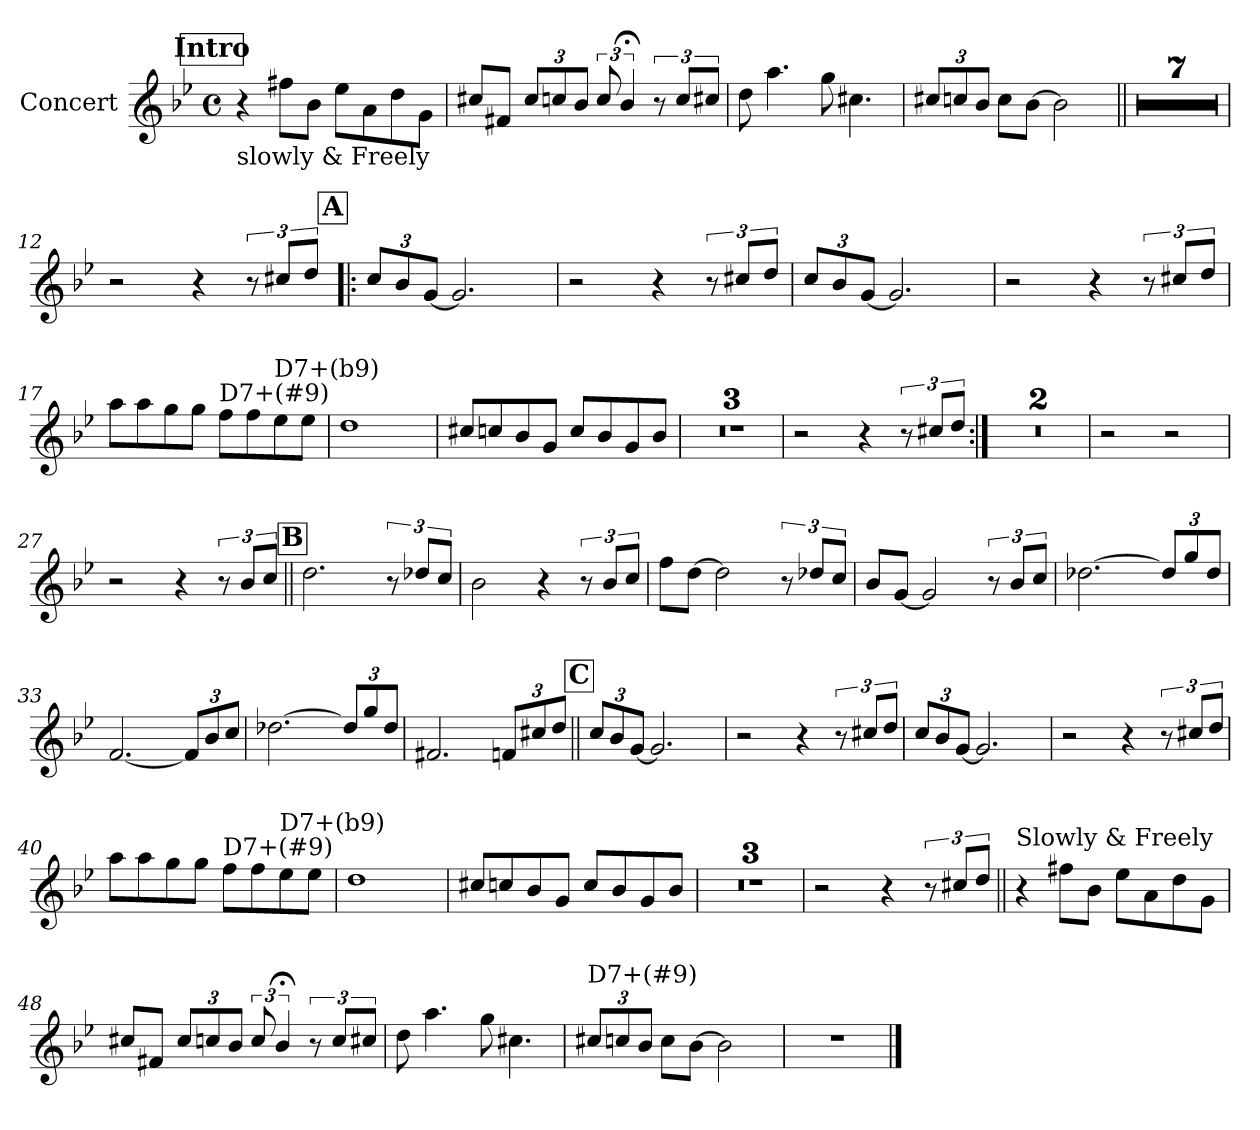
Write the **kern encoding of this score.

**kern
*part1
*staff1
*I"Concert
*clefG2
*k[b-e-]
*B-:
*M4/4
*met(c)
!!LO:REH:place=s1:a:t=Intro
=1
!LO:TX:b:t=slowly & Freely
4r
8ff#X\L
8b-\J
8ee-\L
8a\
8dd\
8g\J
=2
8cc#X/L
8f#X/J
*Xbrackettup
12cc#/L
12ccn/
12b-/J
*brackettup
12cc/
6b-;</
12r
12cc/L
12cc#X/J
=3
8dd\
4.aa\
8gg\
4.cc#X\
=4
*Xbrackettup
12cc#X/L
12ccn/
12b-/J
8cc\L
[8b-\J
2b-\]
!!LO:LB:g=z
=5||
1r
=6
1r
=7
1r
=8
1r
=9
1r
=10
1r
=11
1r
=12
2r
4r
*brackettup
12r
12cc#X/L
12dd/J
!!LO:LB:g=z
!!LO:REH:place=s1:a:t=A
=13!|:
*Xbrackettup
12cc/L
12b-/
[12g/J
2.g/]
=14
2r
4r
*brackettup
12r
12cc#X/L
12dd/J
=15
*Xbrackettup
12cc/L
12b-/
[12g/J
2.g/]
=16
2r
4r
*brackettup
12r
12cc#X/L
12dd/J
!!LO:LB:g=z
=17
8aa\L
8aa\
8gg\
8gg\J
!LO:TX:a:t=D7+(#9)
8ff\L
8ff\
!LO:TX:a:t=D7+(b9)
8ee-\
8ee-\J
=18
1dd
=19
8cc#X/L
8ccn/
8b-/
8g/J
8cc/L
8b-/
8g/
8b-/J
=20
1r
=21
1r
=22
1r
=23
2r
4r
12r
12cc#X/L
12dd/J
!!LO:LB:g=z
=24:|!
1r
=25
1r
=26
2r
2r
=27
2r
4r
12r
12b-/L
12cc/J
!!LO:LB:g=z
!!LO:REH:place=s1:a:t=B
=28||
2.dd\
12r
12dd-X/L
12cc/J
=29
2b-\
4r
12r
12b-/L
12cc/J
=30
8ff\L
[8dd\J
2dd\]
12r
12dd-X/L
12cc/J
=31
8b-/L
[8g/J
2g/]
12r
12b-/L
12cc/J
!!LO:LB:g=z
=32
[2.dd-X\
*Xbrackettup
12dd-/L]
12gg/
12dd-/J
=33
[2.f/
12f/L]
12b-/
12cc/J
=34
[2.dd-X\
12dd-/L]
12gg/
12dd-/J
=35
2.f#X/
12fn/L
12cc#X/
12dd/J
!!LO:LB:g=z
!!LO:REH:place=s1:a:t=C
=36||
12cc/L
12b-/
[12g/J
2.g/]
=37
2r
4r
*brackettup
12r
12cc#X/L
12dd/J
=38
*Xbrackettup
12cc/L
12b-/
[12g/J
2.g/]
=39
2r
4r
*brackettup
12r
12cc#X/L
12dd/J
!!LO:LB:g=z
=40
8aa\L
8aa\
8gg\
8gg\J
!LO:TX:a:t=D7+(#9)
8ff\L
8ff\
!LO:TX:a:t=D7+(b9)
8ee-\
8ee-\J
=41
1dd
=42
8cc#X/L
8ccn/
8b-/
8g/J
8cc/L
8b-/
8g/
8b-/J
=43
1r
=44
1r
=45
1r
=46
2r
4r
12r
12cc#X/L
12dd/J
!!LO:LB:g=z
=47||
!LO:TX:a:t=Slowly & Freely
4r
8ff#X\L
8b-\J
8ee-\L
8a\
8dd\
8g\J
=48
8cc#X/L
8f#X/J
*Xbrackettup
12cc#/L
12ccn/
12b-/J
*brackettup
12cc/
6b-;</
12r
12cc/L
12cc#X/J
=49
8dd\
4.aa\
8gg\
4.cc#X\
=50
*Xbrackettup
!LO:TX:a:t=D7+(#9)
12cc#X/L
12ccn/
12b-/J
8cc\L
[8b-\J
2b-\]
=51
1r
==
*-
